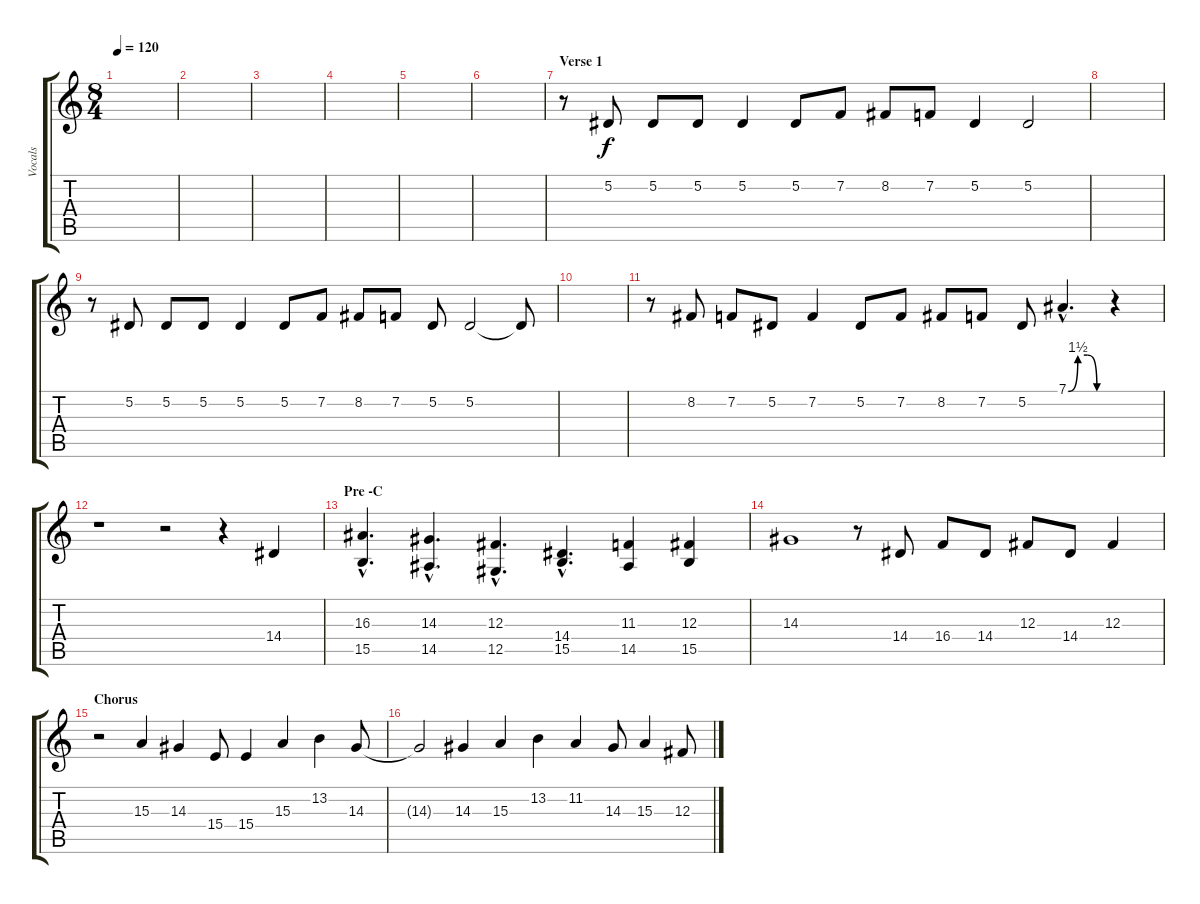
\track ("Vocals" "Vocals") {instrument lead1square}
\staff {score tabs}
\tuning (Eb4 Bb3 Gb3 Db3 Ab2 Eb2) {hide}
\ts (8 4)
\tempo 120
\clef g2
\ks c
|
|
|
|
|
|
\section ("" "Verse 1")
r.8 5.2.8 5.2.8 5.2.8 5.2.4 5.2.8 7.2.8 8.2.8 7.2.8 5.2.4 5.2.2 |
|
r.8 5.2.8 5.2.8 5.2.8 5.2.4 5.2.8 7.2.8 8.2.8 7.2.8 5.2.8 5.2.2 5.2{t}.8 |
|
r.8 8.2.8 7.2.8 5.2.8 7.2.4 5.2.8 7.2.8 8.2.8 7.2.8 5.2.8 7.1{be (custom 0 0 15 6 30 6 45 0 60 0) hac}.4{d} r.4 |
r.1 r.2 r.4 14.4.4 |
\section ("" "Pre -C")
(16.3{hac} 15.5{hac}).4{d} (14.3{hac} 14.5{hac}).4{d} (12.3{hac} 12.5{hac}).4{d} (14.4{hac} 15.5{hac}).4{d} (11.3 14.5).4 (12.3 15.5).4 |
14.3.1 r.8 14.4.8 16.4.8 14.4.8 12.3.8 14.4.8 12.3.4 |
\section ("" "Chorus")
r.2 15.3.4 14.3.4 15.4.8 15.4.4 15.3.4 13.2.4 14.3.8 |
14.3{t}.2 14.3.4 15.3.4 13.2.4 11.2.4 14.3.8 15.3.4 12.3.8
